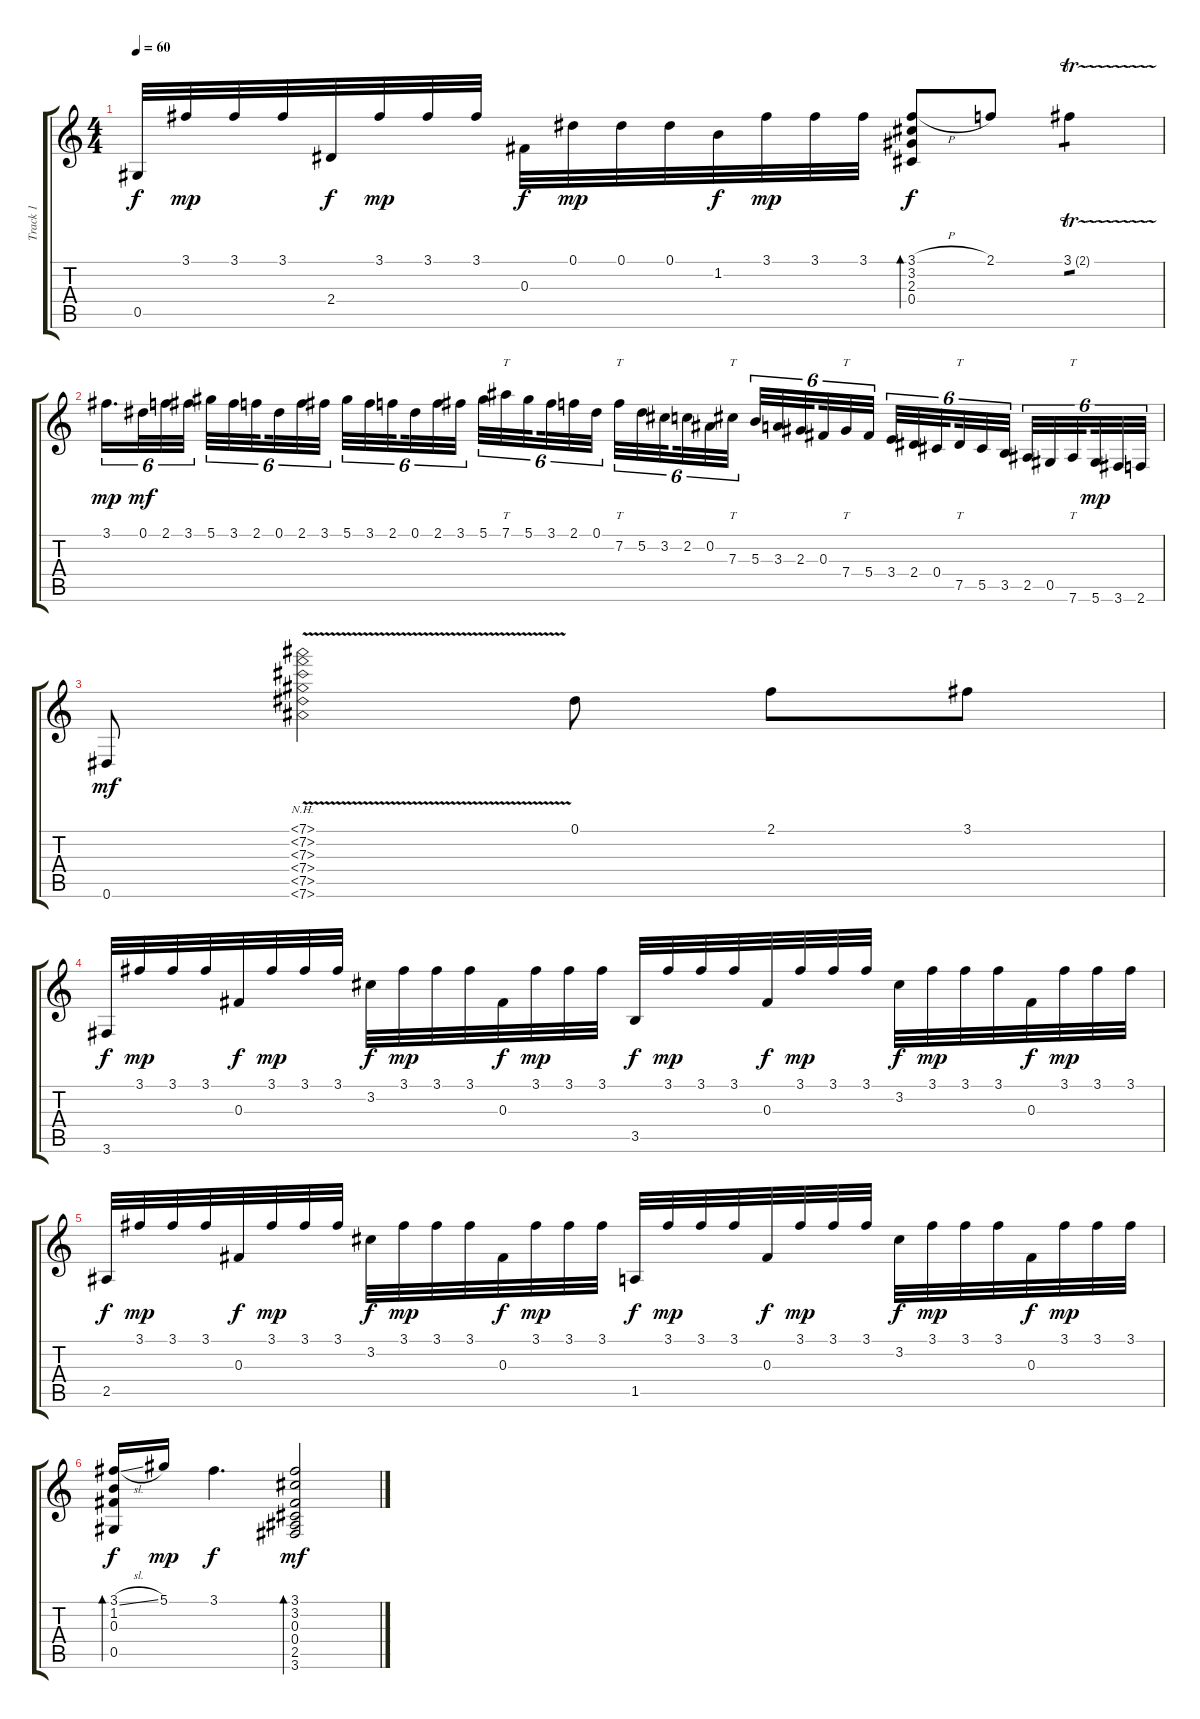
\track ("Track 1" "Track 1") {instrument acousticguitarsteel}
\staff {score tabs}
\tuning (Eb4 Bb3 Gb3 Db3 Ab2 Eb2) {hide}
\ts (4 4)
\tempo 60
\clef g2
\ks c
0.5.32{dy f} 3.1.32{dy mp} 3.1.32 3.1.32 2.4.32{dy f} 3.1.32{dy mp} 3.1.32 3.1.32 0.3.32{dy f} 0.1.32{dy mp} 0.1.32 0.1.32 1.2.32{dy f} 3.1.32{dy mp} 3.1.32 3.1.32 (3.1{h} 3.2 2.3 0.4).8{bd 240 dy f} 2.1.8 3.1{tr (2 32)}.4{tp 1} |
3.1.16{d tu (6 4) dy mp} 0.1.32{tu (6 4) dy mf} 2.1.32{tu (6 4)} 3.1.32{tu (6 4) beam splitsecondary} 5.1.32{tu (6 4)} 3.1.32{tu (6 4)} 2.1.32{tu (6 4) beam splitsecondary} 0.1.32{tu (6 4)} 2.1.32{tu (6 4)} 3.1.32{tu (6 4)} 5.1.32{tu (6 4)} 3.1.32{tu (6 4)} 2.1.32{tu (6 4) beam splitsecondary} 0.1.32{tu (6 4)} 2.1.32{tu (6 4)} 3.1.32{tu (6 4) beam splitsecondary} 5.1.32{tu (6 4)} 7.1.32{tt tu (6 4)} 5.1.32{tu (6 4) beam splitsecondary} 3.1.32{tu (6 4)} 2.1.32{tu (6 4)} 0.1.32{tu (6 4)} 7.2.32{tt tu (6 4)} 5.2.32{tu (6 4)} 3.2.32{tu (6 4) beam splitsecondary} 2.2.32{tu (6 4)} 0.2.32{tu (6 4)} 7.3.32{tt tu (6 4) beam splitsecondary} 5.3.32{tu (6 4)} 3.3.32{tu (6 4)} 2.3.32{tu (6 4) beam splitsecondary} 0.3.32{tu (6 4)} 7.4.32{tt tu (6 4)} 5.4.32{tu (6 4)} 3.4.32{tu (6 4)} 2.4.32{tu (6 4)} 0.4.32{tu (6 4) beam splitsecondary} 7.5.32{tt tu (6 4)} 5.5.32{tu (6 4)} 3.5.32{tu (6 4) beam splitsecondary} 2.5.32{tu (6 4)} 0.5.32{tu (6 4)} 7.6.32{tt tu (6 4) beam splitsecondary} 5.6.32{tu (6 4) dy mp} 3.6.32{tu (6 4)} 2.6.32{tu (6 4)} |
0.6.8{dy mf} (7.1{nh v} 7.2{nh v} 7.3{nh v} 7.4{nh} 7.5{nh v} 7.6{nh v}).2 0.1.8 2.1.8 3.1.8 |
3.6.32{dy f} 3.1.32{dy mp} 3.1.32 3.1.32 0.3.32{dy f} 3.1.32{dy mp} 3.1.32 3.1.32 3.2.32{dy f} 3.1.32{dy mp} 3.1.32 3.1.32 0.3.32{dy f} 3.1.32{dy mp} 3.1.32 3.1.32 3.5.32{dy f} 3.1.32{dy mp} 3.1.32 3.1.32 0.3.32{dy f} 3.1.32{dy mp} 3.1.32 3.1.32 3.2.32{dy f} 3.1.32{dy mp} 3.1.32 3.1.32 0.3.32{dy f} 3.1.32{dy mp} 3.1.32 3.1.32 |
2.5.32{dy f} 3.1.32{dy mp} 3.1.32 3.1.32 0.3.32{dy f} 3.1.32{dy mp} 3.1.32 3.1.32 3.2.32{dy f} 3.1.32{dy mp} 3.1.32 3.1.32 0.3.32{dy f} 3.1.32{dy mp} 3.1.32 3.1.32 1.5.32{dy f} 3.1.32{dy mp} 3.1.32 3.1.32 0.3.32{dy f} 3.1.32{dy mp} 3.1.32 3.1.32 3.2.32{dy f} 3.1.32{dy mp} 3.1.32 3.1.32 0.3.32{dy f} 3.1.32{dy mp} 3.1.32 3.1.32 |
(3.1{sl} 1.2 0.3 0.5).16{bd 60 dy f} 5.1.16{dy mp} 3.1.4{d dy f} (3.1 3.2 0.3 0.4 2.5 3.6).2{bd 60 dy mf}
